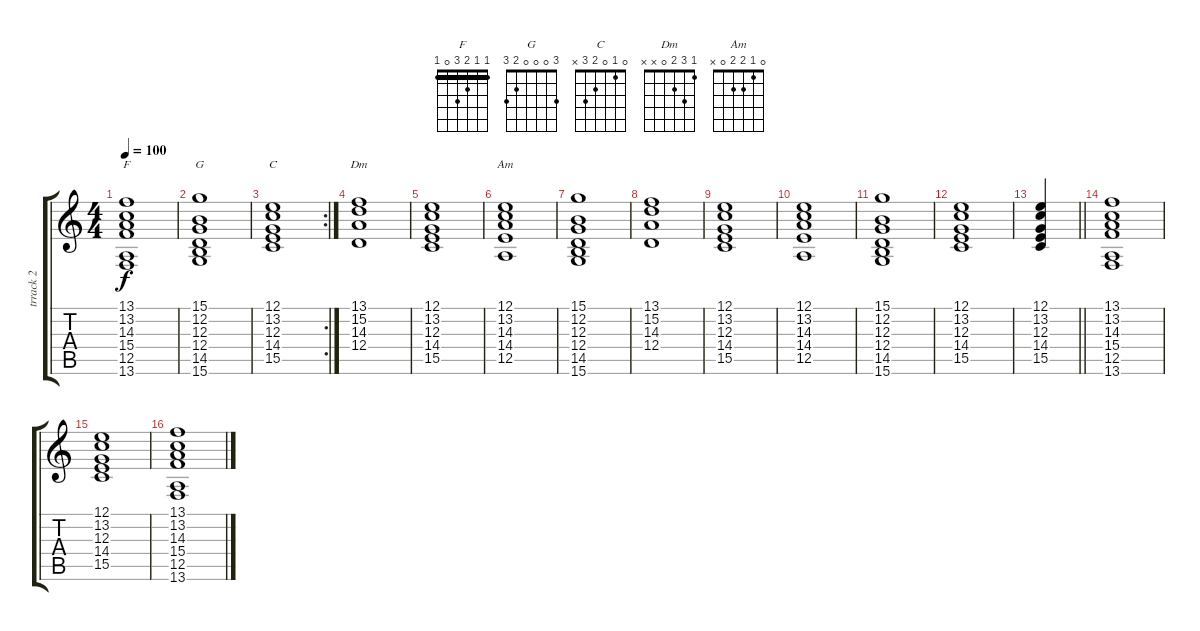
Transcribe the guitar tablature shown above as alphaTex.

\track ("trrack 2" "trrack 2") {instrument acousticgrandpiano}
\staff {score tabs}
\tuning (E4 B3 G3 D3 A2 E2) {hide}
\chord ("F" 1 1 2 3 0 1) {barre 1}
\chord ("G" 3 0 0 0 2 3)
\chord ("C" 0 1 0 2 3 x)
\chord ("Dm" 1 3 2 0 x x)
\chord ("Am" 0 1 2 2 0 x)
\ts (4 4)
\tempo 100
\clef g2
\ks c
(13.1 13.2 14.3 15.4 12.5 13.6).1{ch "F" dy f} |
(15.1 12.2 12.3 12.4 14.5 15.6).1{ch "G"} |
\rc 2
(12.1 13.2 12.3 14.4 15.5).1{ch "C"} |
(13.1 15.2 14.3 12.4).1{ch "Dm"} |
(12.1 13.2 12.3 14.4 15.5).1 |
(12.1 13.2 14.3 14.4 12.5).1{ch "Am"} |
(15.1 12.2 12.3 12.4 14.5 15.6).1 |
(13.1 15.2 14.3 12.4).1 |
(12.1 13.2 12.3 14.4 15.5).1 |
(12.1 13.2 14.3 14.4 12.5).1 |
(15.1 12.2 12.3 12.4 14.5 15.6).1 |
(12.1 13.2 12.3 14.4 15.5).1 |
\barLineRight lightlight
(12.1 13.2 12.3 14.4 15.5).4 |
(13.1 13.2 14.3 15.4 12.5 13.6).1 |
(12.1 13.2 12.3 14.4 15.5).1 |
(13.1 13.2 14.3 15.4 12.5 13.6).1
